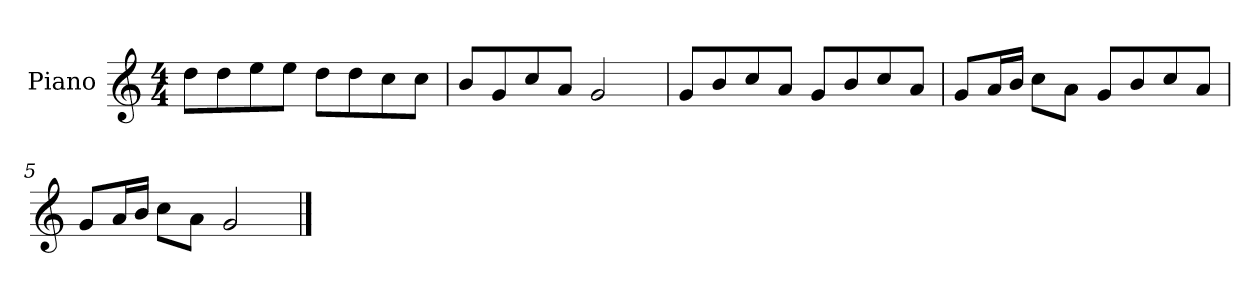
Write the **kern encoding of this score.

**kern
*part1
*staff1
*I"Piano
*I'P-no
*clefG2
*k[]
*M4/4
*MM90
=1
8dd\L
8dd\
8ee\
8ee\J
8dd\L
8dd\
8cc\
8cc\J
=2
8b/L
8g/
8cc/
8a/J
2g/
=3
8g/L
8b/
8cc/
8a/J
8g/L
8b/
8cc/
8a/J
=4
8g/L
16a/L
16b/JJ
8cc\L
8a\J
8g/L
8b/
8cc/
8a/J
=5
8g/L
16a/L
16b/JJ
8cc\L
8a\J
2g/
==
*-
